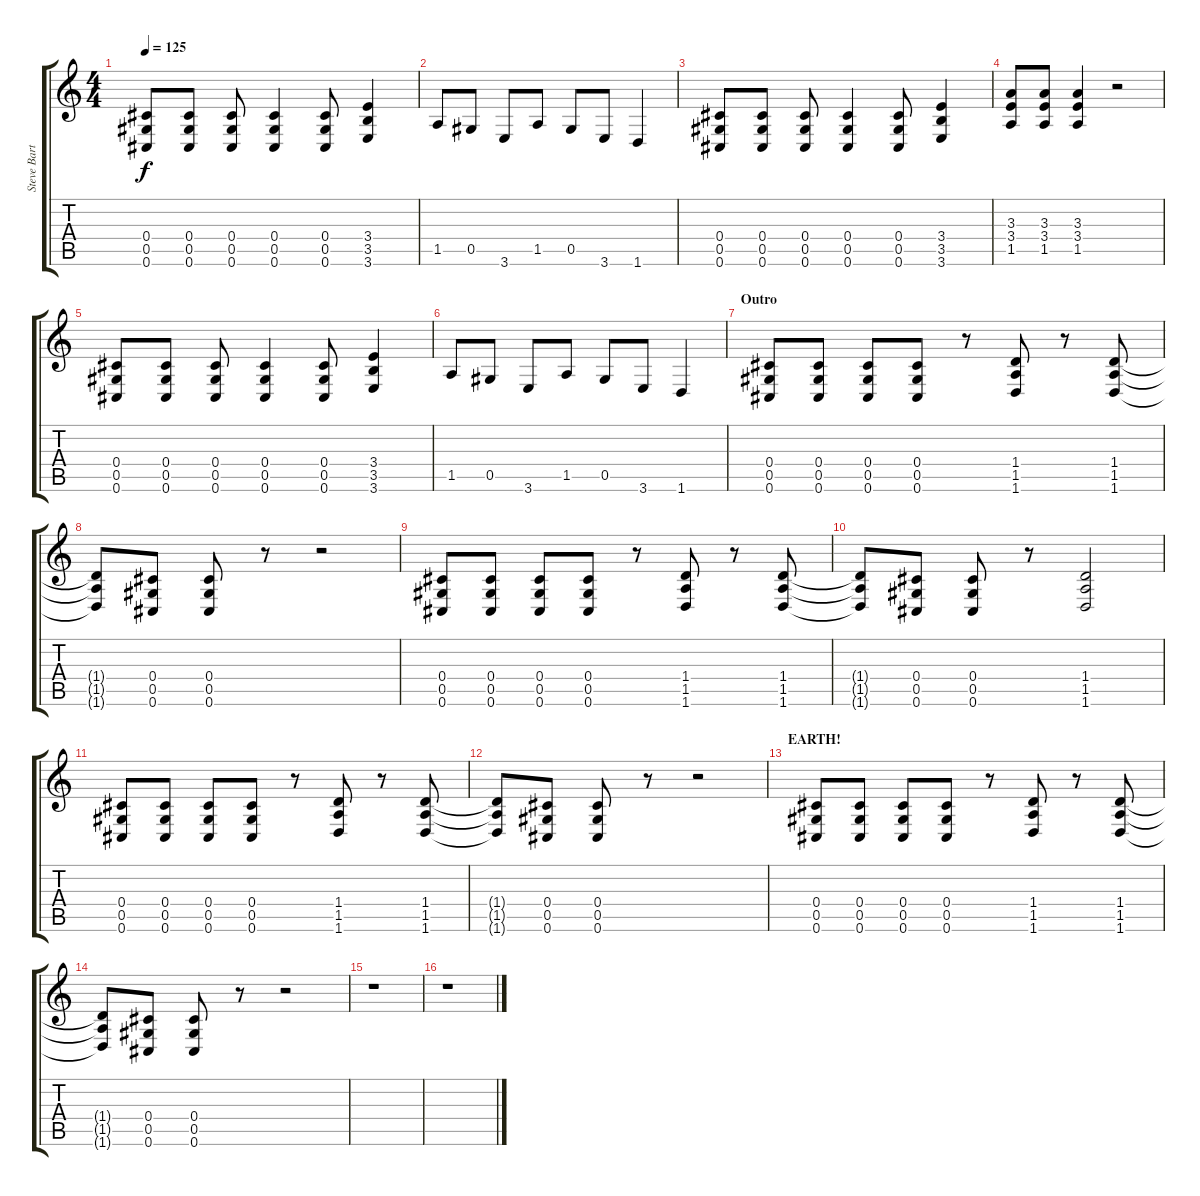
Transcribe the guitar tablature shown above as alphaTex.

\track ("Steve Bartek [Rhy. Guitar]" "Steve Bart") {instrument overdrivenguitar}
\staff {score tabs}
\tuning (Eb4 Bb3 Gb3 Db3 Ab2 Db2) {hide}
\ts (4 4)
\tempo 125
\clef g2
\ks c
(0.4 0.5 0.6).8{dy f} (0.4 0.5 0.6).8 (0.4 0.5 0.6).8 (0.4 0.5 0.6).4 (0.4 0.5 0.6).8 (3.4 3.5 3.6).4 |
1.5.8 0.5.8 3.6.8 1.5.8 0.5.8 3.6.8 1.6.4 |
(0.4 0.5 0.6).8 (0.4 0.5 0.6).8 (0.4 0.5 0.6).8 (0.4 0.5 0.6).4 (0.4 0.5 0.6).8 (3.4 3.5 3.6).4 |
(3.3 3.4 1.5).8 (3.3 3.4 1.5).8 (3.3 3.4 1.5).4 r.2 |
(0.4 0.5 0.6).8 (0.4 0.5 0.6).8 (0.4 0.5 0.6).8 (0.4 0.5 0.6).4 (0.4 0.5 0.6).8 (3.4 3.5 3.6).4 |
1.5.8 0.5.8 3.6.8 1.5.8 0.5.8 3.6.8 1.6.4 |
\section ("" "Outro")
(0.4 0.5 0.6).8 (0.4 0.5 0.6).8 (0.4 0.5 0.6).8 (0.4 0.5 0.6).8 r.8 (1.4 1.5 1.6).8 r.8 (1.4 1.5 1.6).8 |
(1.4{t} 1.5{t} 1.6{t}).8 (0.4 0.5 0.6).8 (0.4 0.5 0.6).8 r.8 r.2 |
(0.4 0.5 0.6).8 (0.4 0.5 0.6).8 (0.4 0.5 0.6).8 (0.4 0.5 0.6).8 r.8 (1.4 1.5 1.6).8 r.8 (1.4 1.5 1.6).8 |
(1.4{t} 1.5{t} 1.6{t}).8 (0.4 0.5 0.6).8 (0.4 0.5 0.6).8 r.8 (1.4 1.5 1.6).2 |
(0.4 0.5 0.6).8 (0.4 0.5 0.6).8 (0.4 0.5 0.6).8 (0.4 0.5 0.6).8 r.8 (1.4 1.5 1.6).8 r.8 (1.4 1.5 1.6).8 |
(1.4{t} 1.5{t} 1.6{t}).8 (0.4 0.5 0.6).8 (0.4 0.5 0.6).8 r.8 r.2 |
\section ("" "EARTH!")
(0.4 0.5 0.6).8 (0.4 0.5 0.6).8 (0.4 0.5 0.6).8 (0.4 0.5 0.6).8 r.8 (1.4 1.5 1.6).8 r.8 (1.4 1.5 1.6).8 |
(1.4{t} 1.5{t} 1.6{t}).8 (0.4 0.5 0.6).8 (0.4 0.5 0.6).8 r.8 r.2 |
r.1 |
r.1
